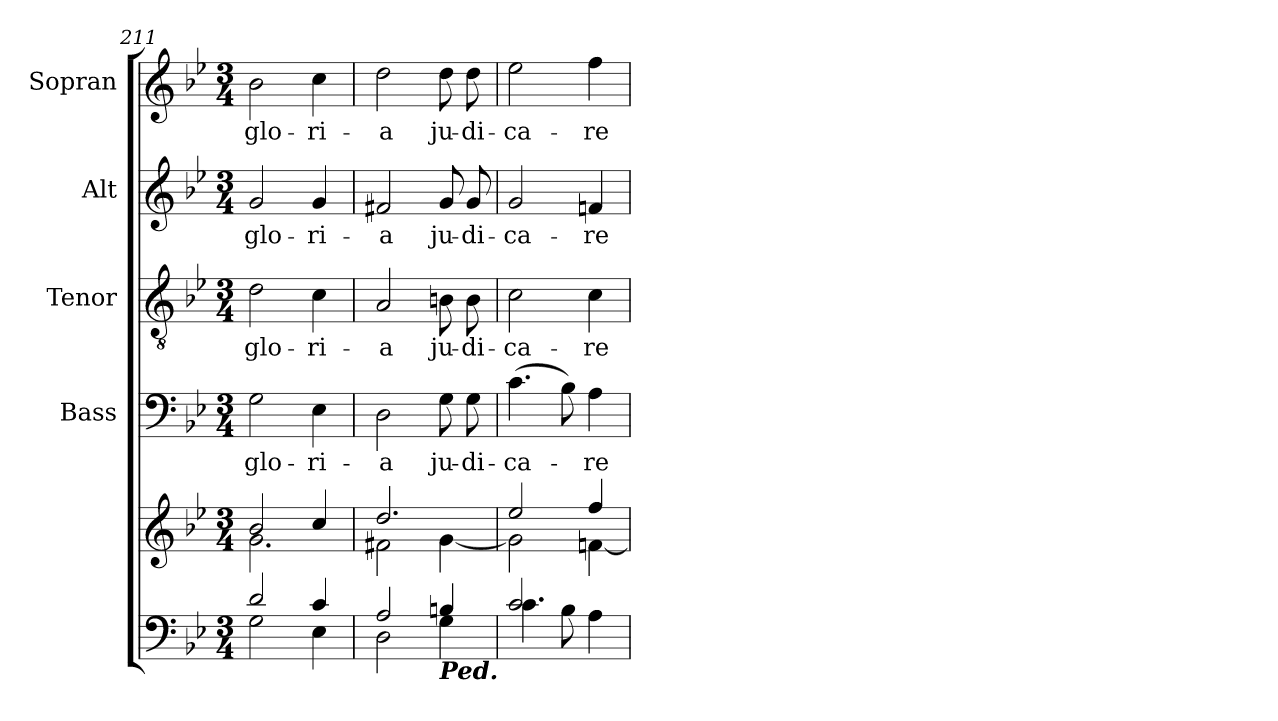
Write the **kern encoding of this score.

**kern	**kern	**kern	**text	**kern	**text	**kern	**text	**kern	**text
*part5	*part5	*part4	*part4	*part3	*part3	*part2	*part2	*part1	*part1
*staff6	*staff5	*staff4	*staff4	*staff3	*staff3	*staff2	*staff2	*staff1	*staff1
*	*	*I"Bass	*	*I"Tenor	*	*I"Alt	*	*I"Sopran	*
*	*	*I'B.	*	*I'T.	*	*I'A.	*	*I'S.	*
!!LO:PB:g=z
*clefF4	*clefG2	*clefF4	*	*clefGv2	*	*clefG2	*	*clefG2	*
*k[b-e-]	*k[b-e-]	*k[b-e-]	*	*k[b-e-]	*	*k[b-e-]	*	*k[b-e-]	*
*B-:	*B-:	*B-:	*	*B-:	*	*B-:	*	*B-:	*
*M3/4	*M3/4	*M3/4	*	*M3/4	*	*M3/4	*	*M3/4	*
=211	=211	=211	=211	=211	=211	=211	=211	=211	=211
*^	*^	*	*	*	*	*	*	*	*
!	!	!	!	!	!LO:LY:b	!	!LO:LY:b	!	!LO:LY:b	!	!LO:LY:b
2d/	2G\	2b-/	2.g\	2G\	glo-	2d\	glo-	2g/	glo-	2b-\	glo-
!	!	!	!	!	!LO:LY:b	!	!LO:LY:b	!	!LO:LY:b	!	!LO:LY:b
4c/	4E-\	4cc/	.	4E-\	-ri-	4c\	-ri-	4g/	-ri-	4cc\	-ri-
=212	=212	=212	=212	=212	=212	=212	=212	=212	=212	=212	=212
!	!	!	!	!	!LO:LY:b	!	!LO:LY:b	!	!LO:LY:b	!	!LO:LY:b
2A/	2D\	2.dd/	2f#X\	2D\	-a	2A/	-a	2f#X/	-a	2dd\	-a
!LO:TX:b:Bi:t=Ped.	!	!	!	!	!	!	!	!	!	!	!
!	!	!	!	!	!LO:LY:b	!	!LO:LY:b	!	!LO:LY:b	!	!LO:LY:b
4Bn/	4G\	.	[<4g\	8G\	ju-	8Bn\	ju-	8g/	ju-	8dd\	ju-
!	!	!	!	!	!LO:LY:b	!	!LO:LY:b	!	!LO:LY:b	!	!LO:LY:b
.	.	.	.	8G\	-di-	8B\	-di-	8g/	-di-	8dd\	-di-
=213	=213	=213	=213	=213	=213	=213	=213	=213	=213	=213	=213
!	!	!	!	!	!LO:LY:b	!	!LO:LY:b	!	!LO:LY:b	!	!LO:LY:b
2.c/	4.c\	2ee-/	2g\]	(>4.c\	-ca-	2c\	-ca-	2g/	-ca-	2ee-\	-ca-
.	8B-\	.	.	8B-\)	.	.	.	.	.	.	.
!	!	!	!	!	!LO:LY:b	!	!LO:LY:b	!	!LO:LY:b	!	!LO:LY:b
.	4A\	4ff/	[<4fn\	4A\	-re	4c\	-re	4fn/	-re	4ff\	-re
*v	*v	*	*	*	*	*	*	*	*	*	*
*	*v	*v	*	*	*	*	*	*	*	*
=	=	=	=	=	=	=	=	=	=
*-	*-	*-	*-	*-	*-	*-	*-	*-	*-
